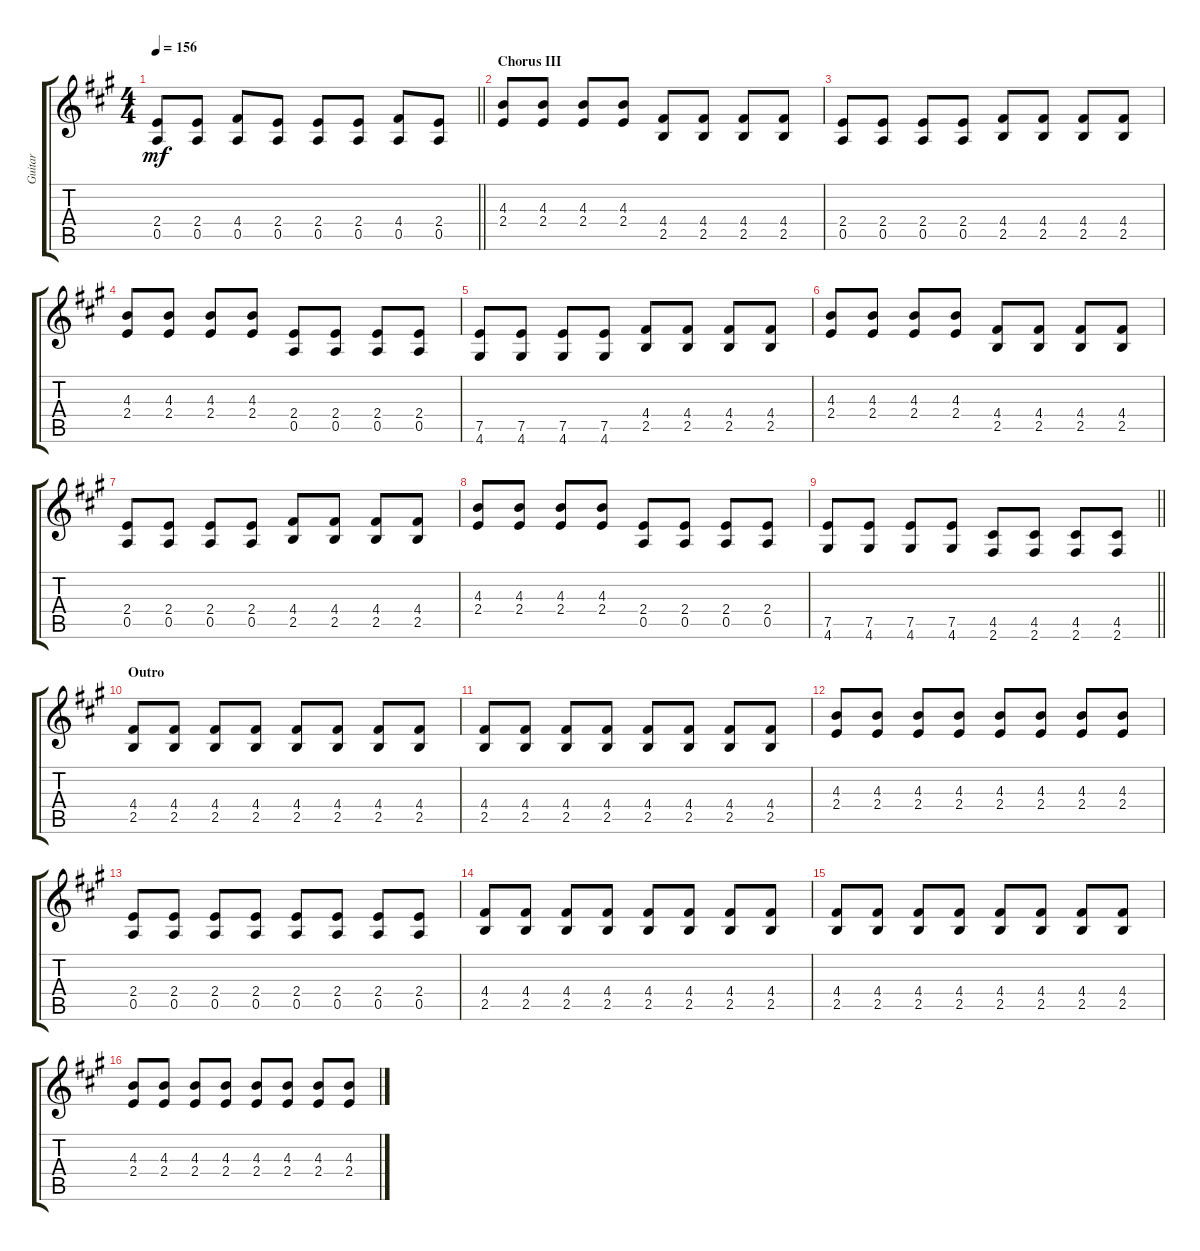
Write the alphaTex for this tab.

\track ("Guitar" "Guitar") {instrument electricguitarclean}
\staff {score tabs}
\tuning (E4 B3 G3 D3 A2 E2) {hide}
\ts (4 4)
\tempo 156
\clef g2
\barLineRight lightlight
\ks a
(2.4 0.5).8{dy mf} (2.4 0.5).8 (4.4 0.5).8 (2.4 0.5).8 (2.4 0.5).8 (2.4 0.5).8 (4.4 0.5).8 (2.4 0.5).8 |
\section ("" "Chorus III")
(4.3 2.4).8 (4.3 2.4).8 (4.3 2.4).8 (4.3 2.4).8 (4.4 2.5).8 (4.4 2.5).8 (4.4 2.5).8 (4.4 2.5).8 |
(2.4 0.5).8 (2.4 0.5).8 (2.4 0.5).8 (2.4 0.5).8 (4.4 2.5).8 (4.4 2.5).8 (4.4 2.5).8 (4.4 2.5).8 |
(4.3 2.4).8 (4.3 2.4).8 (4.3 2.4).8 (4.3 2.4).8 (2.4 0.5).8 (2.4 0.5).8 (2.4 0.5).8 (2.4 0.5).8 |
(7.5 4.6).8 (7.5 4.6).8 (7.5 4.6).8 (7.5 4.6).8 (4.4 2.5).8 (4.4 2.5).8 (4.4 2.5).8 (4.4 2.5).8 |
(4.3 2.4).8 (4.3 2.4).8 (4.3 2.4).8 (4.3 2.4).8 (4.4 2.5).8 (4.4 2.5).8 (4.4 2.5).8 (4.4 2.5).8 |
(2.4 0.5).8 (2.4 0.5).8 (2.4 0.5).8 (2.4 0.5).8 (4.4 2.5).8 (4.4 2.5).8 (4.4 2.5).8 (4.4 2.5).8 |
(4.3 2.4).8 (4.3 2.4).8 (4.3 2.4).8 (4.3 2.4).8 (2.4 0.5).8 (2.4 0.5).8 (2.4 0.5).8 (2.4 0.5).8 |
\barLineRight lightlight
(7.5 4.6).8 (7.5 4.6).8 (7.5 4.6).8 (7.5 4.6).8 (4.5 2.6).8 (4.5 2.6).8 (4.5 2.6).8 (4.5 2.6).8 |
\section ("" "Outro")
(4.4 2.5).8 (4.4 2.5).8 (4.4 2.5).8 (4.4 2.5).8 (4.4 2.5).8 (4.4 2.5).8 (4.4 2.5).8 (4.4 2.5).8 |
(4.4 2.5).8 (4.4 2.5).8 (4.4 2.5).8 (4.4 2.5).8 (4.4 2.5).8 (4.4 2.5).8 (4.4 2.5).8 (4.4 2.5).8 |
(4.3 2.4).8 (4.3 2.4).8 (4.3 2.4).8 (4.3 2.4).8 (4.3 2.4).8 (4.3 2.4).8 (4.3 2.4).8 (4.3 2.4).8 |
(2.4 0.5).8 (2.4 0.5).8 (2.4 0.5).8 (2.4 0.5).8 (2.4 0.5).8 (2.4 0.5).8 (2.4 0.5).8 (2.4 0.5).8 |
(4.4 2.5).8 (4.4 2.5).8 (4.4 2.5).8 (4.4 2.5).8 (4.4 2.5).8 (4.4 2.5).8 (4.4 2.5).8 (4.4 2.5).8 |
(4.4 2.5).8 (4.4 2.5).8 (4.4 2.5).8 (4.4 2.5).8 (4.4 2.5).8 (4.4 2.5).8 (4.4 2.5).8 (4.4 2.5).8 |
(4.3 2.4).8 (4.3 2.4).8 (4.3 2.4).8 (4.3 2.4).8 (4.3 2.4).8 (4.3 2.4).8 (4.3 2.4).8 (4.3 2.4).8
